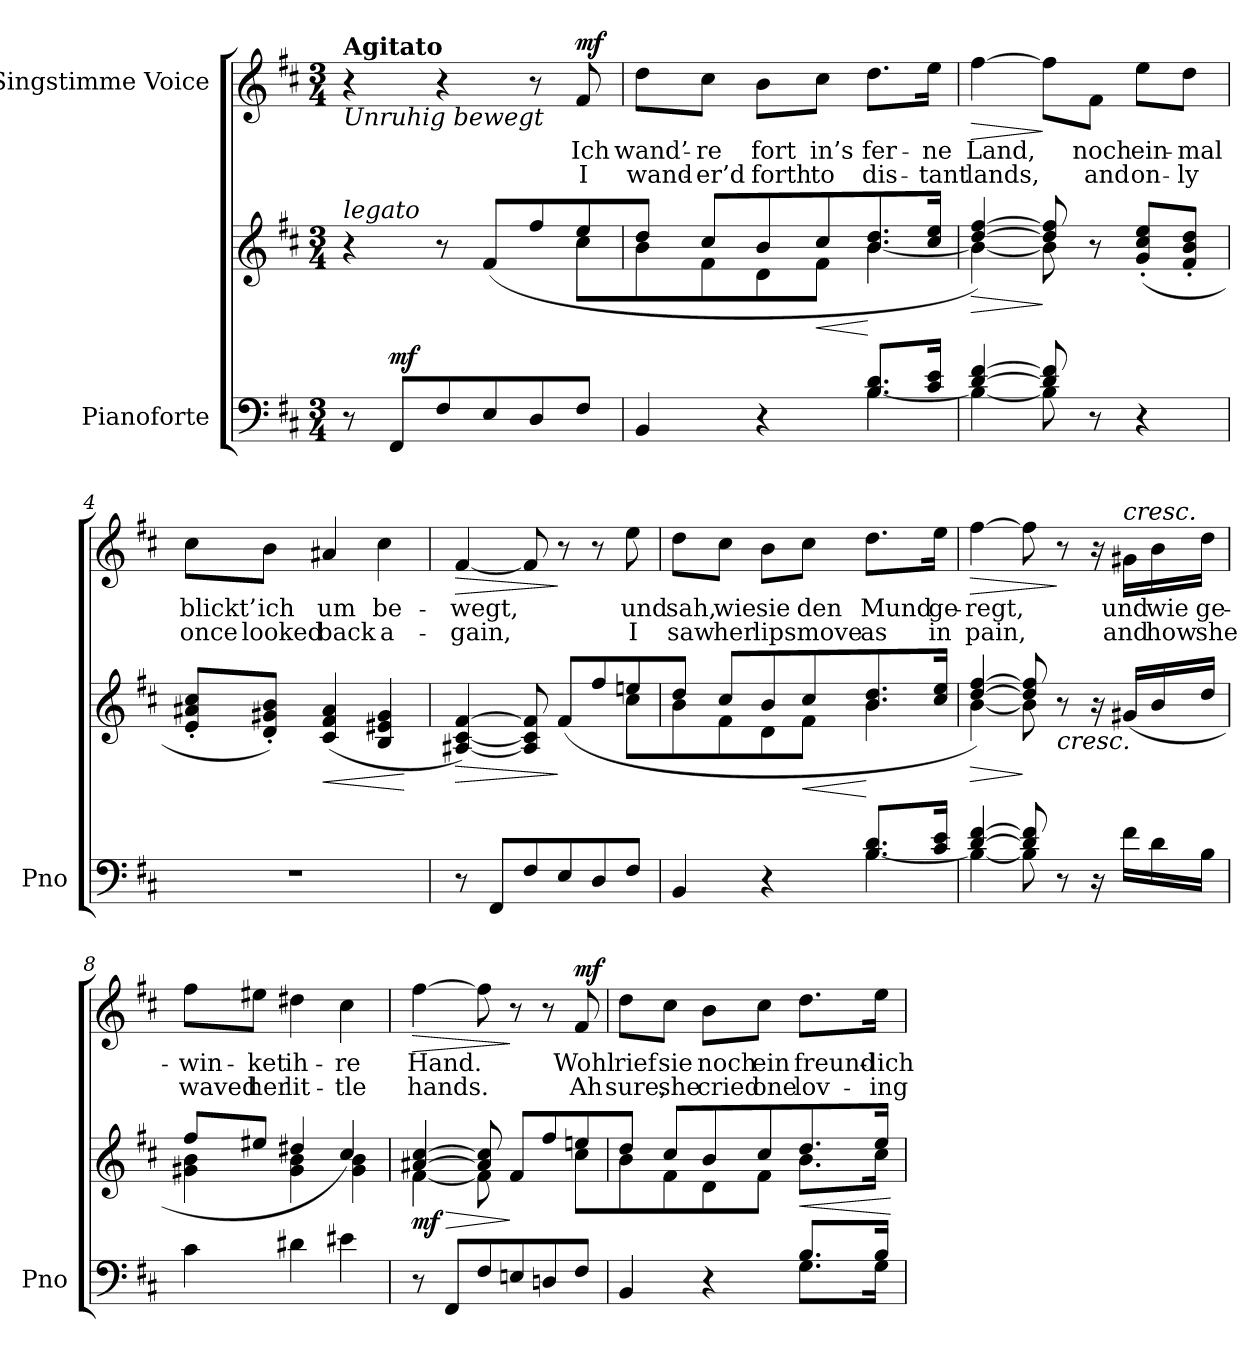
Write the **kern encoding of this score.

**kern	**kern	**dynam	**kern	**text	**text	**dynam
*part2	*part2	*part2	*part1	*part1	*part1	*part1
*staff3	*staff2	*staff2/3	*staff1	*staff1	*staff1	*staff1
*I"Pianoforte	*	*	*I"Singstimme Voice	*	*	*
*I'Pno	*	*	*	*	*	*
*clefF4	*clefG2	*	*clefG2	*	*	*
*k[f#c#]	*k[f#c#]	*	*k[f#c#]	*	*	*
*M3/4	*M3/4	*	*M3/4	*	*	*
=1	=1	=1	=1	=1	=1	=1
*	*^	*	*	*	*	*
!	!	!	!	!LO:TX:a:B:t=Agitato	!	!	!
!	!	!	!	!LO:TX:b:i:t=Unruhig bewegt	!	!	!
!	!LO:TX:a:i:t=legato	!	!	!	!	!	!
8r	4r	2ryy	.	4r	.	.	.
!	!	!	!LO:DY:a=2	!	!	!	!
8FF#/L	.	.	mf	.	.	.	.
8F#/	8r	.	.	4r	.	.	.
8E/	(8f#/L	.	.	.	.	.	.
8D/	8ff#/	8ryy	.	8r	.	.	.
!	!	!	!	!	!LO:LY:b	!LO:LY:b	!LO:DY:a
8F#/J	8ee/	8cc#\L	.	8f#/	Ich	I	mf
=2	=2	=2	=2	=2	=2	=2	=2
*^	*	*	*	*	*	*	*
!	!	!	!	!	!	!LO:LY:b	!LO:LY:b	!
4BB/	2ryy	8dd/J	8b\	.	8dd\L	wand’-	wand-	.
!	!	!	!	!	!	!LO:LY:b	!LO:LY:b	!
.	.	8cc#/L	8f#\	.	8cc#\J	-re	-er’d	.
!	!	!	!	!	!	!LO:LY:b	!LO:LY:b	!
4r	.	8b/	8d\	.	8b\L	fort	forth	.
!	!	!	!	!LO:HP:b	!	!LO:LY:b	!LO:LY:b	!
.	.	8cc#/	8f#\J	<	8cc#\J	in’s	to	.
!	!	!	!	!	!	!LO:LY:b	!LO:LY:b	!
8.B/ 8.d/L	[4B\	8.b/ 8.dd/	[4b\	[	8.dd\L	fer-	dis-	.
!	!	!	!	!	!	!LO:LY:b	!LO:LY:b	!
16c#/ 16e/Jk	.	16cc#/ 16ee/Jk	.	.	16ee\Jk	-ne	-tant	.
=3	=3	=3	=3	=3	=3	=3	=3	=3
!	!	!	!	!LO:HP:b	!	!LO:LY:b	!LO:LY:b	!LO:HP:b
[4d/ [4f#/	4B\_	[4dd/ [4ff#/)	4b\_	>	[4ff#\	Land,	lands,	>
8d/] 8f#/]	8B\]	8dd/] 8ff#/]	8b\]	]	8ff#\L]	.	.	]
!	!	!	!	!	!	!LO:LY:b	!LO:LY:b	!
8r	8ryy	8r	8ryy	.	8f#\J	noch	and	.
!	!	!	!	!	!	!LO:LY:b	!LO:LY:b	!
4r	4ryy	(8g/' 8cc#/' 8ee/'L	4ryy	.	8ee\L	ein-	on-	.
!	!	!	!	!	!	!LO:LY:b	!LO:LY:b	!
.	.	8f#/' 8b/' 8dd/'J	.	.	8dd\J	-mal	-ly	.
*v	*v	*	*	*	*	*	*	*
*	*v	*v	*	*	*	*	*
!!LO:LB:g=z
=4	=4	=4	=4	=4	=4	=4
!	!	!	!	!LO:LY:b	!LO:LY:b	!
2.r	8e/' 8a#X/' 8cc#/'L	.	8cc#\L	blickt’	once	.
!	!	!	!	!LO:LY:b	!LO:LY:b	!
.	8d/' 8g#X/' 8b/'J)	.	8b\J	ich	looked	.
!	!	!LO:HP:b	!	!LO:LY:b	!LO:LY:b	!
.	(>4c#/ 4f#/ 4a#/	<	4a#X/	um	back	.
!	!	!	!	!LO:LY:b	!LO:LY:b	!
.	4B/ 4e#X/ 4g#/	.	4cc#\	be-	a-	.
.	.	[	.	.	.	.
=5	=5	=5	=5	=5	=5	=5
!	!	!LO:HP:b	!	!LO:LY:b	!LO:LY:b	!LO:HP:b
*	*^	*	*	*	*	*
8r	[4A#X/ [4c#/ [4f#/)	2ryy	>	[4f#/	-wegt,	-gain,	>
8FF#/L	.	.	.	.	.	.	.
8F#/	8A#/] 8c#/] 8f#/]	.	.	8f#/]	.	.	.
8E/	(8f#/L	.	]	8r	.	.	]
8D/	8ff#/	8ryy	.	8r	.	.	.
!	!	!	!	!	!LO:LY:b	!LO:LY:b	!
8F#/J	8een/	8cc#\L	.	8ee\	und	I	.
=6	=6	=6	=6	=6	=6	=6	=6
*^	*	*	*	*	*	*	*
!	!	!	!	!	!	!LO:LY:b	!LO:LY:b	!
4BB/	2ryy	8dd/J	8b\	.	8dd\L	sah,	saw	.
!	!	!	!	!	!	!LO:LY:b	!LO:LY:b	!
.	.	8cc#/L	8f#\	.	8cc#\J	wie	her	.
!	!	!	!	!	!	!LO:LY:b	!LO:LY:b	!
4r	.	8b/	8d\	.	8b\L	sie	lips	.
!	!	!	!	!LO:HP:b	!	!LO:LY:b	!LO:LY:b	!
.	.	8cc#/	8f#\J	<	8cc#\J	den	move	.
!	!	!	!	!	!	!LO:LY:b	!LO:LY:b	!
8.B/ 8.d/L	[4B\	8.b/ 8.dd/	4b\	[	8.dd\L	Mund	as	.
!	!	!	!	!	!	!LO:LY:b	!LO:LY:b	!
16c#/ 16e/Jk	.	16cc#/ 16ee/Jk	.	.	16ee\Jk	ge-	in	.
!!LO:LB:g=z
=7	=7	=7	=7	=7	=7	=7	=7	=7
!	!	!	!	!LO:HP:b	!	!LO:LY:b	!LO:LY:b	!LO:HP:b
[4d/ [4f#/	4B\_	[4dd/ [4ff#/)	[4b\	>	[4ff#\	-regt,	pain,	>
8d/] 8f#/]	8B\]	8dd/] 8ff#/]	8b\]	]	8ff#\]	.	.	.
!	!	!LO:TX:b:i:t=cresc.	!	!	!	!	!	!
8r	8ryy	8r	4.ryy	.	8r	.	.	]
16r	4ryy	16r	.	.	16r	.	.	.
!	!	!	!	!	!LO:TX:a:i:t=cresc.	!	!	!
!	!	!	!	!	!	!LO:LY:b	!LO:LY:b	!
16f#\LL	.	(>16g#X/LL	.	.	16g#X\LL	und	and	.
!	!	!	!	!	!	!LO:LY:b	!LO:LY:b	!
16d\	.	16b/	.	.	16b\	wie	how	.
!	!	!	!	!	!	!LO:LY:b	!LO:LY:b	!
16B\JJ	.	16dd/JJ	.	.	16dd\JJ	ge-	she	.
*v	*v	*	*	*	*	*	*	*
=8	=8	=8	=8	=8	=8	=8	=8
!	!	!	!	!	!LO:LY:b	!LO:LY:b	!
4c#\	8ff#/L	4g#X\ 4b\	.	8ff#\L	-win-	waved	.
!	!	!	!	!	!LO:LY:b	!LO:LY:b	!
.	8ee#X/J	.	.	8ee#X\J	-ket	her	.
!	!	!	!	!	!LO:LY:b	!LO:LY:b	!
4d#X\	4dd#X/	4g#\ 4b\	.	4dd#X\	ih-	lit-	.
!	!	!	!	!	!LO:LY:b	!LO:LY:b	!
4e#X\	4cc#/)	4g#\ 4b\	.	4cc#\	-re	-tle	.
=9	=9	=9	=9	=9	=9	=9	=9
!	!	!	!LO:HP:b	!	!LO:LY:b	!LO:LY:b	!LO:HP:b
!	!	!	!LO:DY:n=1:b	!	!	!	!
8r	[4a#X/ [4cc#/	[4f#\	> mf	[4ff#\	Hand.	hands.	>
8FF#/L	.	.	.	.	.	.	.
8F#/	8a#/] 8cc#/]	8f#\]	.	8ff#\]	.	.	.
8En/	8f#/L	8ryy	]	8r	.	.	]
8Dn/	8ff#/	8ryy	.	8r	.	.	.
!	!	!	!	!	!LO:LY:b	!LO:LY:b	!LO:DY:a
8F#/J	8een/	8cc#\L	.	8f#/	Wohl	Ah	mf
=10	=10	=10	=10	=10	=10	=10	=10
*^	*	*	*	*	*	*	*
!	!	!	!	!	!	!LO:LY:b	!LO:LY:b	!
4BB/	2ryy	8dd/J	8b\	.	8dd\L	rief	sure,	.
!	!	!	!	!	!	!LO:LY:b	!LO:LY:b	!
.	.	8cc#/L	8f#\	.	8cc#\J	sie	she	.
!	!	!	!	!	!	!LO:LY:b	!LO:LY:b	!
4r	.	8b/	8d\	.	8b\L	noch	cried	.
!	!	!	!	!	!	!LO:LY:b	!LO:LY:b	!
.	.	8cc#/	8f#\J	.	8cc#\J	ein	one	.
!	!	!	!	!LO:HP:b	!	!LO:LY:b	!LO:LY:b	!
8.B/L	8.G\L	8.dd/	8.b\L	<	8.dd\L	freund-	lov-	.
!	!	!	!	!	!	!LO:LY:b	!LO:LY:b	!
16B/Jk	16G\Jk	16ee/Jk	16cc#\Jk	.	16ee\Jk	-lich	-ing	.
*v	*v	*	*	*	*	*	*	*
*	*v	*v	*	*	*	*	*
.	.	[	.	.	.	.
=	=	=	=	=	=	=
*-	*-	*-	*-	*-	*-	*-
